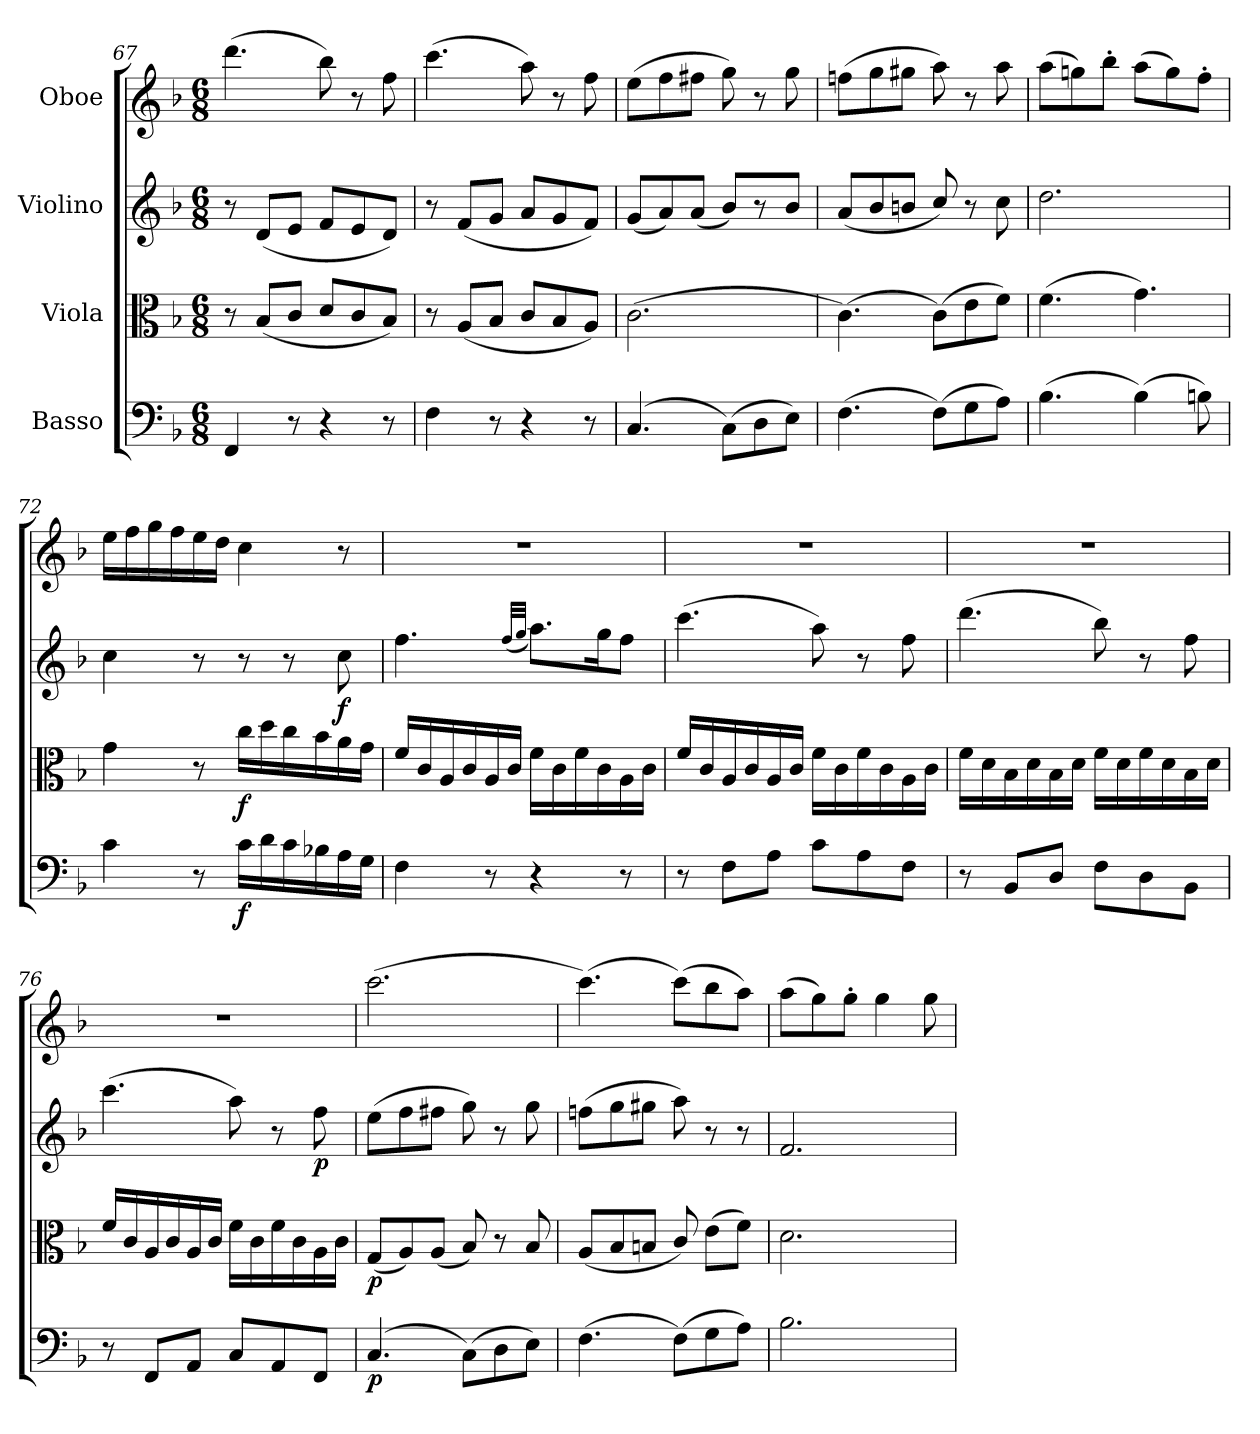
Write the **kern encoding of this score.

**kern	**dynam	**kern	**dynam	**kern	**dynam	**kern
*part4	*part4	*part3	*part3	*part2	*part2	*part1
*staff4	*staff4	*staff3	*staff3	*staff2	*staff2	*staff1
*I"Basso	*	*I"Viola	*	*I"Violino	*	*I"Oboe
*clefF4	*	*clefC3	*	*clefG2	*	*clefG2
*k[b-]	*	*k[b-]	*	*k[b-]	*	*k[b-]
*F:	*	*F:	*	*F:	*	*F:
*M6/8	*	*M6/8	*	*M6/8	*	*M6/8
=67	=67	=67	=67	=67	=67	=67
4FFi/	.	8r	.	8r	.	(4.dddi\
.	.	(8B-i/L	.	(8di/L	.	.
8r	.	8ci/J	.	8ei/J	.	.
4r	.	8di/L	.	8fi/L	.	8bb-i\L)
.	.	8ci/	.	8ei/	.	8r
8r	.	8B-i/J)	.	8di/J)	.	8ffi\L
=68	=68	=68	=68	=68	=68	=68
4Fi\	.	8r	.	8r	.	(4.ccci\
.	.	(8Ai/L	.	(8fi/L	.	.
8r	.	8B-i/J	.	8gi/J	.	.
4r	.	8ci/L	.	8ai/L	.	8aai\L)
.	.	8B-i/	.	8gi/	.	8r
8r	.	8Ai/J)	.	8fi/J)	.	8ffi\L
=69	=69	=69	=69	=69	=69	=69
(4.Ci/	.	(2.ci\	.	(8gi/L	.	(8eei\L
.	.	.	.	8ai/)	.	8ffi\
.	.	.	.	(8ai/J	.	8ff#Xi\J
(8Ci\L)	.	.	.	8b-i/L)	.	8ggi\L)
8Di\	.	.	.	8r	.	8r
8Ei\J)	.	.	.	8b-i/J	.	8ggi\L
=70	=70	=70	=70	=70	=70	=70
(4.Fi\	.	(4.ci\)	.	(8ai/L	.	(8ffni\L
.	.	.	.	8b-i/	.	8ggi\
.	.	.	.	8bni/J	.	8gg#Xi\J
(8Fi\L)	.	(8ci\L)	.	8cci/L)	.	8aai\L)
8Gi\	.	8ei\	.	8r	.	8r
8Ai\J)	.	8fi\J)	.	8cci\L	.	8aai\L
=71	=71	=71	=71	=71	=71	=71
(4.B-i\	.	(4.fi\	.	2.ddi\	.	(8aai\L
.	.	.	.	.	.	8ggni\)
.	.	.	.	.	.	8bb-'i\J
(4B-i\)	.	4.gi\)	.	.	.	(8aai\L
.	.	.	.	.	.	8ggi\)
8Bni\L)	.	.	.	.	.	8ff'i\J
=72	=72	=72	=72	=72	=72	=72
4ci\	.	4gi\	.	4cci\	.	16eei\L
.	.	.	.	.	.	16ffi\
.	.	.	.	.	.	16ggi\
.	.	.	.	.	.	16ffi\
8r	.	8r	.	8r	.	16eei\
.	.	.	.	.	.	16ddi\J
16ci\L	f	16cci\L	f	8r	.	4cci\
16di\	.	16ddi\	.	.	.	.
16ci\	.	16cci\	.	8r	.	.
16B-Xi\	.	16b-i\	.	.	.	.
16Ai\	.	16ai\	.	8cci\L	f	8r
16Gi\J	.	16gi\J	.	.	.	.
!!LO:LB:g=z
=73	=73	=73	=73	=73	=73	=73
!	!	!	!	!	!	!LO:N:vis=1
4Fi\	.	16fi/L	.	4.ffi\	.	2.r
.	.	16ci/	.	.	.	.
.	.	16Ai/	.	.	.	.
.	.	16ci/	.	.	.	.
8r	.	16Ai/	.	.	.	.
.	.	16ci/J	.	.	.	.
.	.	.	.	(32qffi/L	.	.
.	.	.	.	32qggi/J	.	.
4r	.	16fi\L	.	8.aai\L)	.	.
.	.	16ci\	.	.	.	.
.	.	16fi\	.	.	.	.
.	.	16ci\	.	16ggi\	.	.
8r	.	16Ai\	.	8ffi\J	.	.
.	.	16ci\J	.	.	.	.
=74	=74	=74	=74	=74	=74	=74
!	!	!	!	!	!	!LO:N:vis=1
8r	.	16fi/L	.	(4.ccci\	.	2.r
.	.	16ci/	.	.	.	.
8Fi\L	.	16Ai/	.	.	.	.
.	.	16ci/	.	.	.	.
8Ai\J	.	16Ai/	.	.	.	.
.	.	16ci/J	.	.	.	.
8ci\L	.	16fi\L	.	8aai\L)	.	.
.	.	16ci\	.	.	.	.
8Ai\	.	16fi\	.	8r	.	.
.	.	16ci\	.	.	.	.
8Fi\J	.	16Ai\	.	8ffi\L	.	.
.	.	16ci\J	.	.	.	.
=75	=75	=75	=75	=75	=75	=75
!	!	!	!	!	!	!LO:N:vis=1
8r	.	16fi\L	.	(4.dddi\	.	2.r
.	.	16di\	.	.	.	.
8BB-i/L	.	16B-i\	.	.	.	.
.	.	16di\	.	.	.	.
8Di/J	.	16B-i\	.	.	.	.
.	.	16di\J	.	.	.	.
8Fi\L	.	16fi\L	.	8bb-i\L)	.	.
.	.	16di\	.	.	.	.
8Di\	.	16fi\	.	8r	.	.
.	.	16di\	.	.	.	.
8BB-i\J	.	16B-i\	.	8ffi\L	.	.
.	.	16di\J	.	.	.	.
=76	=76	=76	=76	=76	=76	=76
!	!	!	!	!	!	!LO:N:vis=1
8r	.	16fi/L	.	(4.ccci\	.	2.r
.	.	16ci/	.	.	.	.
8FFi/L	.	16Ai/	.	.	.	.
.	.	16ci/	.	.	.	.
8AAi/J	.	16Ai/	.	.	.	.
.	.	16ci/J	.	.	.	.
8Ci/L	.	16fi\L	.	8aai\L)	.	.
.	.	16ci\	.	.	.	.
8AAi/	.	16fi\	.	8r	.	.
.	.	16ci\	.	.	.	.
8FFi/J	.	16Ai\	.	8ffi\L	p	.
.	.	16ci\J	.	.	.	.
=77	=77	=77	=77	=77	=77	=77
(4.Ci/	p	(8Gi/L	p	(8eei\L	.	(2.ccci\
.	.	8Ai/)	.	8ffi\	.	.
.	.	(8Ai/J	.	8ff#Xi\J	.	.
(8Ci\L)	.	8B-i/L)	.	8ggi\L)	.	.
8Di\	.	8r	.	8r	.	.
8Ei\J)	.	8B-i/L	.	8ggi\L	.	.
=78	=78	=78	=78	=78	=78	=78
(4.Fi\	.	(8Ai/L	.	(8ffni\L	.	(4.ccci\)
.	.	8B-i/	.	8ggi\	.	.
.	.	8Bni/J	.	8gg#Xi\J	.	.
(8Fi\L)	.	8ci/)	.	8aai\L)	.	(8ccci\L)
8Gi\	.	(8ei\L	.	8r	.	8bb-i\
8Ai\J)	.	8fi\J)	.	8r	.	8aai\J)
=79	=79	=79	=79	=79	=79	=79
2.B-i\	.	2.di\	.	2.fi/	.	(8aai\L
.	.	.	.	.	.	8ggi\)
.	.	.	.	.	.	8gg'i\J
.	.	.	.	.	.	4ggi\
.	.	.	.	.	.	8ggi\L
=	=	=	=	=	=	=
*-	*-	*-	*-	*-	*-	*-
